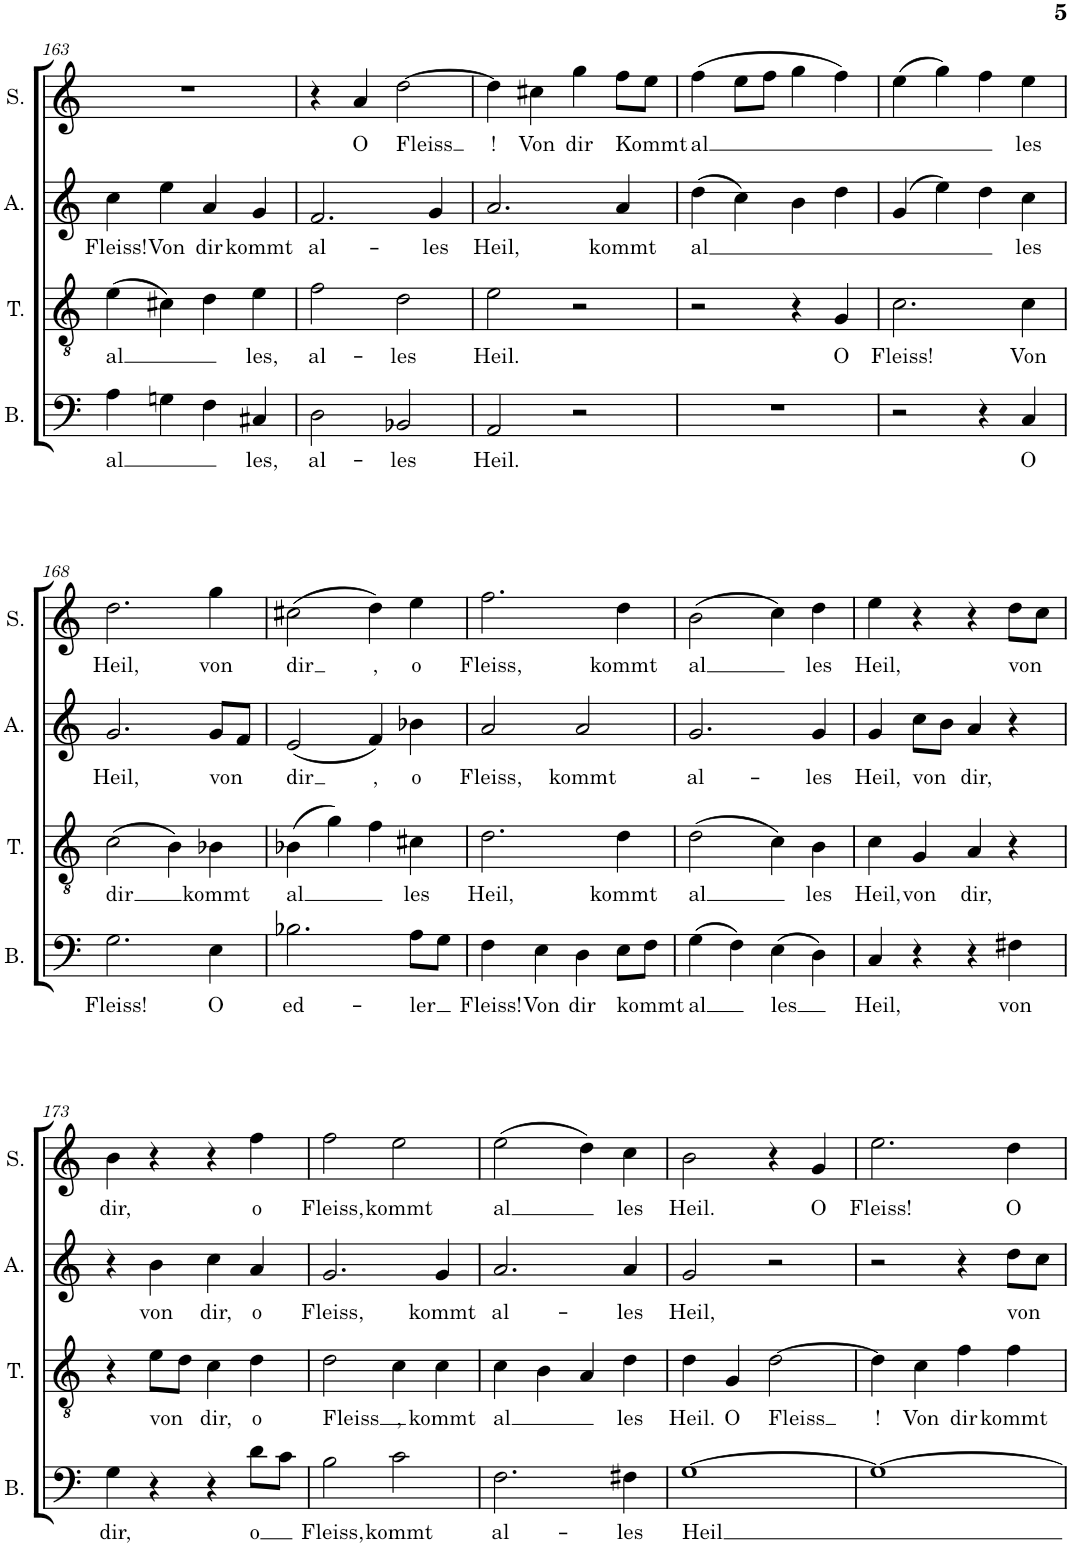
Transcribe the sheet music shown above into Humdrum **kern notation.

**kern	**text	**kern	**text	**kern	**text	**kern	**text
*part4	*part4	*part3	*part3	*part2	*part2	*part1	*part1
*staff4	*staff4	*staff3	*staff3	*staff2	*staff2	*staff1	*staff1
*I"Bass	*	*I"Tenor	*	*I"Alto	*	*I"Soprano	*
*I'B.	*	*I'T.	*	*I'A.	*	*I'S.	*
!!LO:PB:g=z
*clefF4	*	*clefGv2	*	*clefG2	*	*clefG2	*
*k[]	*	*k[]	*	*k[]	*	*k[]	*
*M4/4	*	*M4/4	*	*M4/4	*	*M4/4	*
*met(c)	*	*met(c)	*	*met(c)	*	*met(c)	*
=163	=163	=163	=163	=163	=163	=163	=163
!	!LO:LY:b	!	!LO:LY:b	!	!LO:LY:b	!	!
4A\	al	(4e\	al	4cc\	Fleiss!	1r	.
!	!	!	!	!	!LO:LY:b	!	!
4Gn\	.	4c#X\)	.	4ee\	Von	.	.
!	!	!	!	!	!LO:LY:b	!	!
4F\	.	4d\	.	4a/	dir	.	.
!	!LO:LY:b	!	!LO:LY:b	!	!LO:LY:b	!	!
4C#X/	les,	4e\	les,	4g/	kommt	.	.
=164	=164	=164	=164	=164	=164	=164	=164
!	!LO:LY:b	!	!LO:LY:b	!	!LO:LY:b	!	!
2D\	al-	2f\	al-	2.f/	al-	4r	.
!	!	!	!	!	!	!	!LO:LY:b
.	.	.	.	.	.	4a/	O
!	!LO:LY:b	!	!LO:LY:b	!	!	!	!LO:LY:b
2BB-X/	-les	2d\	-les	.	.	[2dd\	Fleiss
!	!	!	!	!	!LO:LY:b	!	!
.	.	.	.	4g/	-les	.	.
=165	=165	=165	=165	=165	=165	=165	=165
!	!LO:LY:b	!	!LO:LY:b	!	!LO:LY:b	!	!LO:LY:b
2AA/	Heil.	2e\	Heil.	2.a/	Heil,	4dd\]	\!
!	!	!	!	!	!	!	!LO:LY:b
.	.	.	.	.	.	4cc#X\	Von
!	!	!	!	!	!	!	!LO:LY:b
2r	.	2r	.	.	.	4gg\	dir
!	!	!	!	!	!LO:LY:b	!	!LO:LY:b
.	.	.	.	4a/	kommt	8ff\L	Kommt
.	.	.	.	.	.	8ee\J	.
=166	=166	=166	=166	=166	=166	=166	=166
!	!	!	!	!	!LO:LY:b	!	!LO:LY:b
1r	.	2r	.	(4dd\	al	(4ff\	al
.	.	.	.	4cc\)	.	8ee\L	.
.	.	.	.	.	.	8ff\J	.
.	.	4r	.	4b\	.	4gg\	.
!	!	!	!LO:LY:b	!	!	!	!
.	.	4G/	O	4dd\	.	4ff\)	.
=167	=167	=167	=167	=167	=167	=167	=167
!	!	!	!LO:LY:b	!	!	!	!
2r	.	2.c\	Fleiss!	(4g/	.	(4ee\	.
.	.	.	.	4ee\)	.	4gg\)	.
4r	.	.	.	4dd\	.	4ff\	.
!	!LO:LY:b	!	!LO:LY:b	!	!LO:LY:b	!	!LO:LY:b
4C/	O	4c\	Von	4cc\	les	4ee\	les
!!LO:LB:g=z
=168	=168	=168	=168	=168	=168	=168	=168
!	!LO:LY:b	!	!LO:LY:b	!	!LO:LY:b	!	!LO:LY:b
2.G\	Fleiss!	(2c\	dir	2.g/	Heil,	2.dd\	Heil,
.	.	4B\)	.	.	.	.	.
!	!LO:LY:b	!	!LO:LY:b	!	!LO:LY:b	!	!LO:LY:b
4E\	O	4B-X\	kommt	8g/L	von	4gg\	von
.	.	.	.	8f/J	.	.	.
=169	=169	=169	=169	=169	=169	=169	=169
!	!LO:LY:b	!	!LO:LY:b	!	!LO:LY:b	!	!LO:LY:b
2.B-X\	ed-	(4B-X\	al	(2e/	dir	(2cc#X\	dir
.	.	4g\)	.	.	.	.	.
!	!	!	!	!	!LO:LY:b	!	!LO:LY:b
.	.	4f\	.	4f/)	,	4dd\)	,
!	!LO:LY:b	!	!LO:LY:b	!	!LO:LY:b	!	!LO:LY:b
8A\L	-ler	4c#X\	les	4b-X\	o	4ee\	o
8G\J	.	.	.	.	.	.	.
=170	=170	=170	=170	=170	=170	=170	=170
!	!LO:LY:b	!	!LO:LY:b	!	!LO:LY:b	!	!LO:LY:b
4F\	Fleiss!	2.d\	Heil,	2a/	Fleiss,	2.ff\	Fleiss,
!	!LO:LY:b	!	!	!	!	!	!
4E\	Von	.	.	.	.	.	.
!	!LO:LY:b	!	!	!	!LO:LY:b	!	!
4D\	dir	.	.	2a/	kommt	.	.
!	!LO:LY:b	!	!LO:LY:b	!	!	!	!LO:LY:b
8E\L	kommt	4d\	kommt	.	.	4dd\	kommt
8F\J	.	.	.	.	.	.	.
=171	=171	=171	=171	=171	=171	=171	=171
!	!LO:LY:b	!	!LO:LY:b	!	!LO:LY:b	!	!LO:LY:b
(4G\	al	(2d\	al	2.g/	al-	(2b\	al
4F\)	.	.	.	.	.	.	.
!	!LO:LY:b	!	!	!	!	!	!
(4E\	les	4c\)	.	.	.	4cc\)	.
!	!	!	!LO:LY:b	!	!LO:LY:b	!	!LO:LY:b
4D\)	.	4B\	les	4g/	-les	4dd\	les
=172	=172	=172	=172	=172	=172	=172	=172
!	!LO:LY:b	!	!LO:LY:b	!	!LO:LY:b	!	!LO:LY:b
4C/	Heil,	4c\	Heil,	4g/	Heil,	4ee\	Heil,
!	!	!	!LO:LY:b	!	!LO:LY:b	!	!
4r	.	4G/	von	8cc\L	von	4r	.
.	.	.	.	8b\J	.	.	.
!	!	!	!LO:LY:b	!	!LO:LY:b	!	!
4r	.	4A/	dir,	4a/	dir,	4r	.
!	!LO:LY:b	!	!	!	!	!	!LO:LY:b
4F#X\	von	4r	.	4r	.	8dd\L	von
.	.	.	.	.	.	8cc\J	.
!!LO:LB:g=z
=173	=173	=173	=173	=173	=173	=173	=173
!	!LO:LY:b	!	!	!	!	!	!LO:LY:b
4G\	dir,	4r	.	4r	.	4b\	dir,
!	!	!	!LO:LY:b	!	!LO:LY:b	!	!
4r	.	8e\L	von	4b\	von	4r	.
.	.	8d\J	.	.	.	.	.
!	!	!	!LO:LY:b	!	!LO:LY:b	!	!
4r	.	4c\	dir,	4cc\	dir,	4r	.
!	!LO:LY:b	!	!LO:LY:b	!	!LO:LY:b	!	!LO:LY:b
8d\L	o	4d\	o	4a/	o	4ff\	o
8c\J	.	.	.	.	.	.	.
=174	=174	=174	=174	=174	=174	=174	=174
!	!LO:LY:b	!	!LO:LY:b	!	!LO:LY:b	!	!LO:LY:b
2B\	Fleiss,	2d\	Fleiss	2.g/	Fleiss,	2ff\	Fleiss,
!	!LO:LY:b	!	!LO:LY:b	!	!	!	!LO:LY:b
2c\	kommt	4c\	,	.	.	2ee\	kommt
!	!	!	!LO:LY:b	!	!LO:LY:b	!	!
.	.	4c\	kommt	4g/	kommt	.	.
=175	=175	=175	=175	=175	=175	=175	=175
!	!LO:LY:b	!	!LO:LY:b	!	!LO:LY:b	!	!LO:LY:b
2.F\	al-	4c\	al	2.a/	al-	(2ee\	al
.	.	4B\	.	.	.	.	.
.	.	4A/	.	.	.	4dd\)	.
!	!LO:LY:b	!	!LO:LY:b	!	!LO:LY:b	!	!LO:LY:b
4F#X\	-les	4d\	les	4a/	-les	4cc\	les
=176	=176	=176	=176	=176	=176	=176	=176
!	!LO:LY:b	!	!LO:LY:b	!	!LO:LY:b	!	!LO:LY:b
[1G	Heil	4d\	Heil.	2g/	Heil,	2b\	Heil.
!	!	!	!LO:LY:b	!	!	!	!
.	.	4G/	O	.	.	.	.
!	!	!	!LO:LY:b	!	!	!	!
.	.	[2d\	Fleiss	2r	.	4r	.
!	!	!	!	!	!	!	!LO:LY:b
.	.	.	.	.	.	4g/	O
=177	=177	=177	=177	=177	=177	=177	=177
!	!	!	!LO:LY:b	!	!	!	!LO:LY:b
1G_	.	4d\]	\!	2r	.	2.ee\	Fleiss!
!	!	!	!LO:LY:b	!	!	!	!
.	.	4c\	Von	.	.	.	.
!	!	!	!LO:LY:b	!	!	!	!
.	.	4f\	dir	4r	.	.	.
!	!	!	!LO:LY:b	!	!LO:LY:b	!	!LO:LY:b
.	.	4f\	kommt	8dd\L	von	4dd\	O
.	.	.	.	8cc\J	.	.	.
=	=	=	=	=	=	=	=
*-	*-	*-	*-	*-	*-	*-	*-
